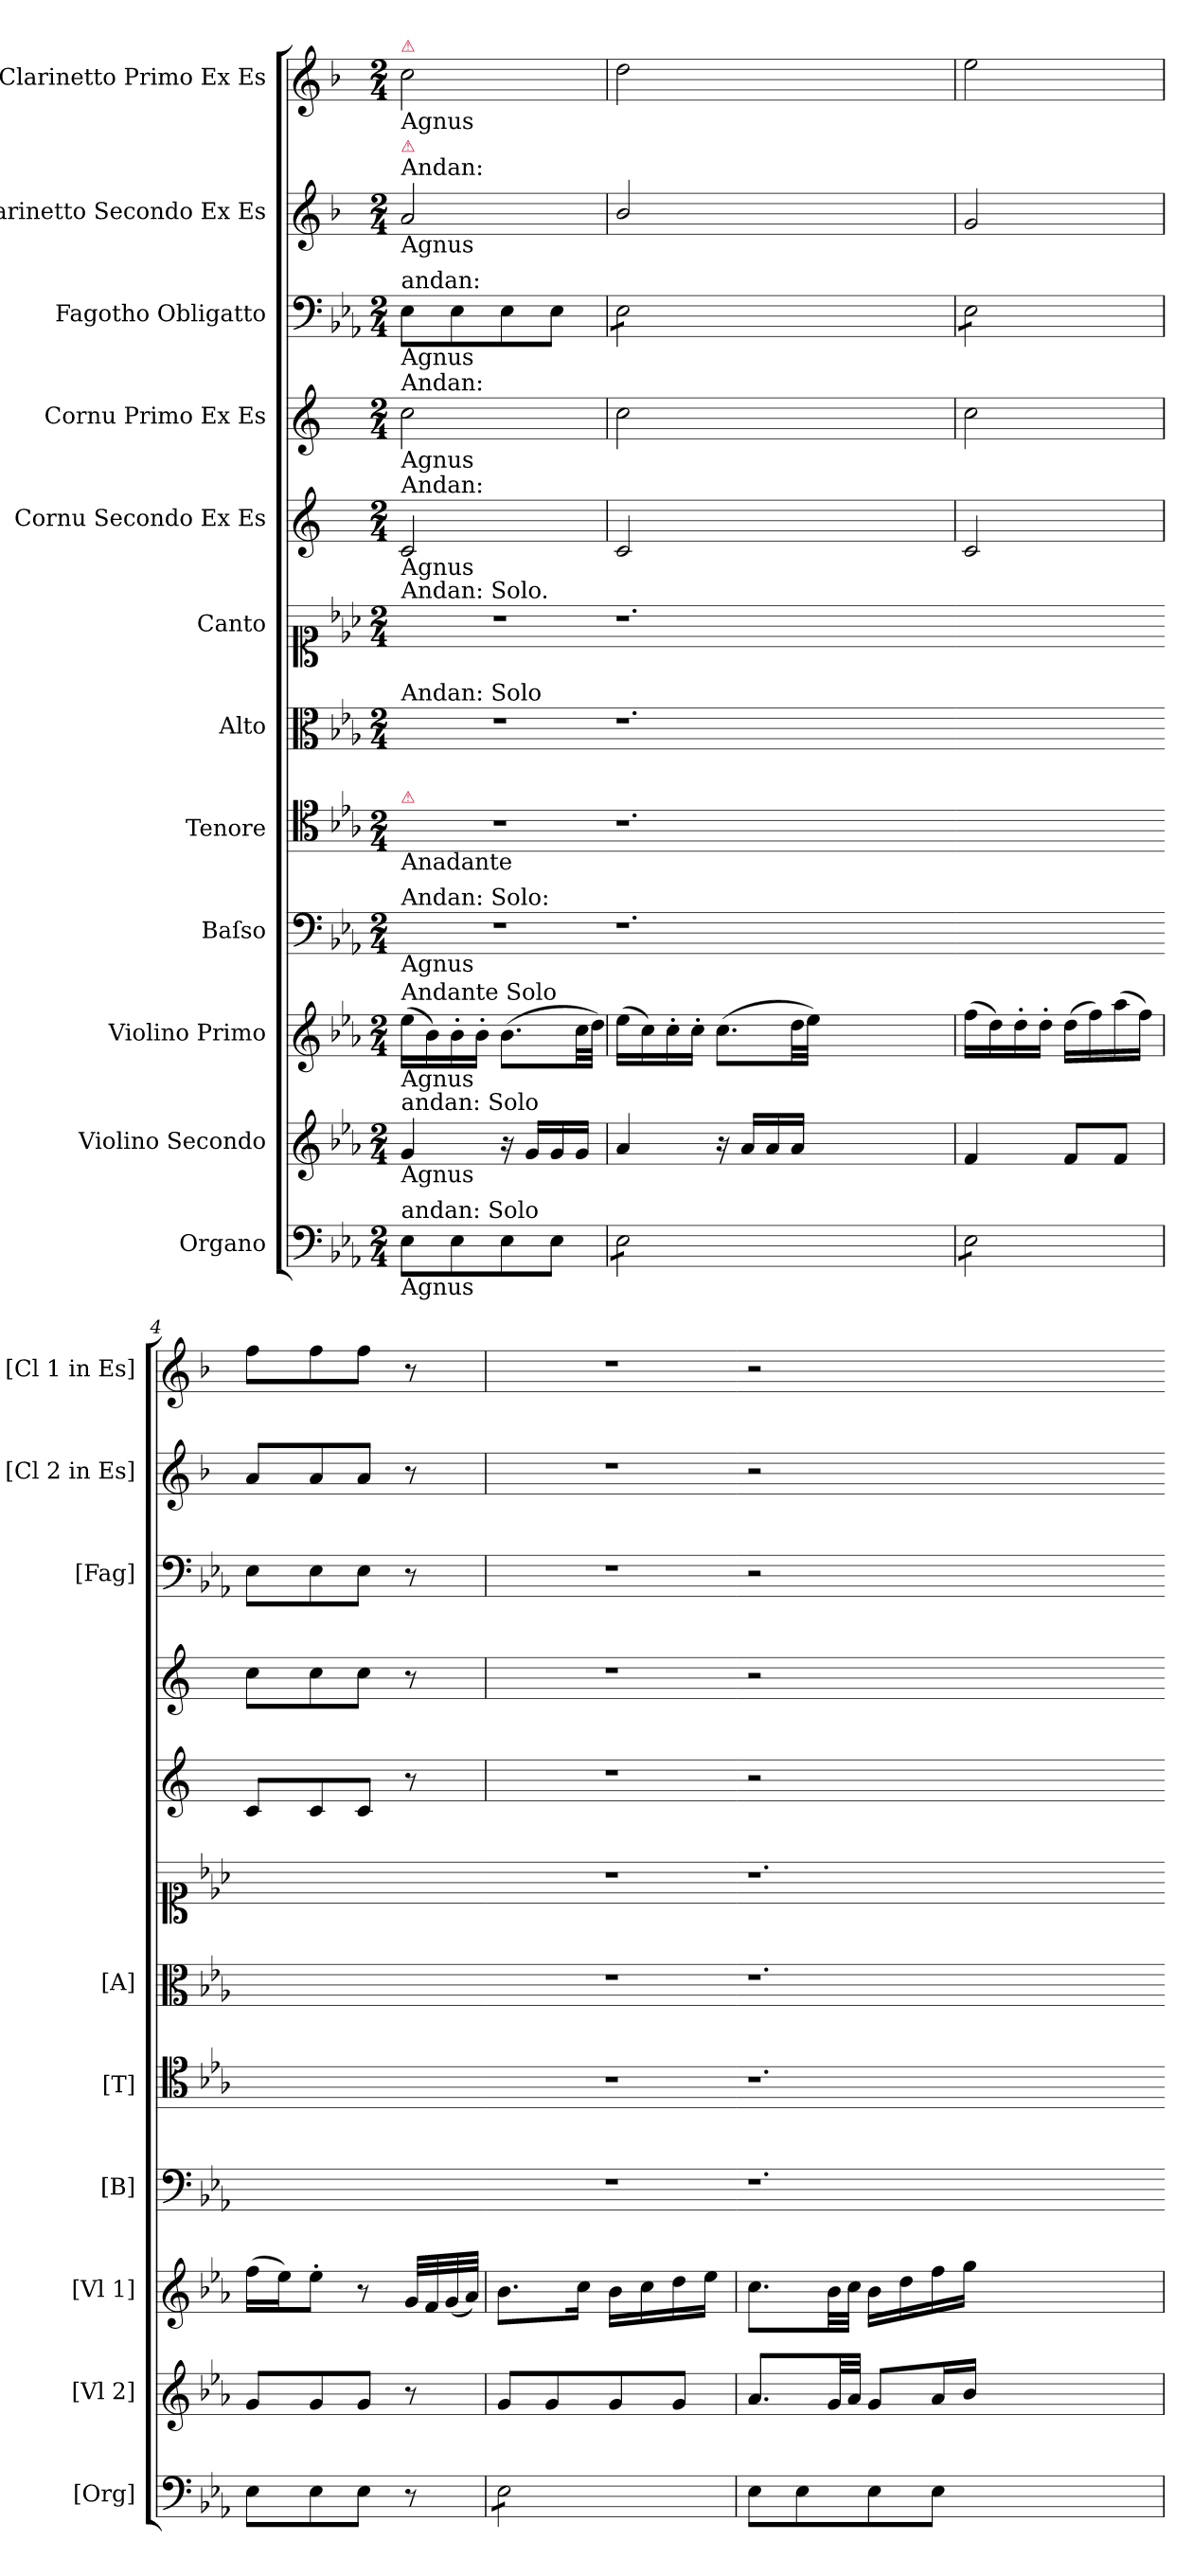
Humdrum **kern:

**kern	**kern	**kern	**kern	**kern	**kern	**kern	**kern	**kern	**kern	**kern	**kern
*part12	*part11	*part10	*part9	*part8	*part7	*part6	*part5	*part4	*part3	*part2	*part1
*staff12	*staff11	*staff10	*staff9	*staff8	*staff7	*staff6	*staff5	*staff4	*staff3	*staff2	*staff1
*I"Organo	*I"Violino Secondo	*I"Violino Primo	*I"Baſso	*I"Tenore	*I"Alto	*I"Canto	*I"Cornu Secondo Ex Es	*I"Cornu Primo Ex Es	*I"Fagotho Obligatto	*I"Clarinetto Secondo Ex Es	*I"Clarinetto Primo Ex Es
*I'[Org]	*I'[Vl 2]	*I'[Vl 1]	*I'[B]	*I'[T]	*I'[A]	*	*	*	*I'[Fag]	*I'[Cl 2 in Es]	*I'[Cl 1 in Es]
*clefF4	*clefG2	*clefG2	*clefF4	*clefC4	*clefC3	*clefC1	*clefG2	*clefG2	*clefF4	*clefG2	*clefG2
*	*	*	*	*	*	*	*ITrd5c9	*ITrd5c9	*	*ITrd1c2	*ITrd1c2
*k[b-e-a-]	*k[b-e-a-]	*k[b-e-a-]	*k[b-e-a-]	*k[b-e-a-]	*k[b-e-a-]	*k[b-e-a-]	*k[b-e-a-]	*k[b-e-a-]	*k[b-e-a-]	*k[b-e-a-]	*k[b-e-a-]
*E-:	*E-:	*E-:	*E-:	*E-:	*E-:	*E-:	*E-:	*E-:	*E-:	*E-:	*E-:
*M2/4	*M2/4	*M2/4	*M2/4	*M2/4	*M2/4	*M2/4	*M2/4	*M2/4	*M2/4	*M2/4	*M2/4
=1	=1	=1	=1	=1	=1	=1	=1	=1	=1	=1	=1
!	!	!	!	!	!	!	!	!	!	!	!LO:TX:a:color=crimson:t=⚠
!	!	!	!	!	!	!	!	!	!	!	!LO:TX:b:t=Agnus
!	!	!	!	!	!	!	!	!	!	!LO:TX:a:t=Andan&colon;	!
!	!	!	!	!	!	!	!	!	!	!LO:TX:a:color=crimson:t=⚠	!
!	!	!	!	!	!	!	!	!	!	!LO:TX:b:t=Agnus	!
!	!	!	!	!	!	!	!	!	!LO:TX:a:t=andan&colon;	!	!
!	!	!	!	!	!	!	!	!	!LO:TX:b:t=Agnus	!	!
!	!	!	!	!	!	!	!	!LO:TX:a:t=Andan&colon;	!	!	!
!	!	!	!	!	!	!	!	!LO:TX:b:t=Agnus	!	!	!
!	!	!	!	!	!	!	!LO:TX:a:t=Andan&colon;	!	!	!	!
!	!	!	!	!	!	!	!LO:TX:b:t=Agnus	!	!	!	!
!	!	!	!	!	!	!LO:TX:a:t=Andan&colon; Solo.	!	!	!	!	!
!	!	!	!	!	!LO:TX:a:t=Andan&colon; Solo	!	!	!	!	!	!
!	!	!	!	!LO:TX:b:t=Anadante	!	!	!	!	!	!	!
!	!	!	!	!LO:TX:a:color=crimson:t=⚠	!	!	!	!	!	!	!
!	!	!	!LO:TX:b:t=Agnus	!	!	!	!	!	!	!	!
!	!	!	!LO:TX:a:t=Andan&colon; Solo&colon;	!	!	!	!	!	!	!	!
!	!	!LO:TX:b:t=Agnus	!	!	!	!	!	!	!	!	!
!	!	!LO:TX:a:t=Andante Solo	!	!	!	!	!	!	!	!	!
!	!LO:TX:b:t=Agnus	!	!	!	!	!	!	!	!	!	!
!	!LO:TX:a:t=andan&colon; Solo	!	!	!	!	!	!	!	!	!	!
!LO:TX:b:t=Agnus	!	!	!	!	!	!	!	!	!	!	!
!LO:TX:a:t=andan&colon; Solo	!	!	!	!	!	!	!	!	!	!	!
8E-\L	4g/	(>16ee-\LL	2r	2r	2r	2r	2E-/	2e-\	8E-\L	2g/	2b-\
.	.	16b-\)	.	.	.	.	.	.	.	.	.
8E-\	.	16b-'>\	.	.	.	.	.	.	8E-\	.	.
.	.	16b-'>\JJ	.	.	.	.	.	.	.	.	.
8E-\	16r	(>8.b-\L	.	.	.	.	.	.	8E-\	.	.
.	16g/LL	.	.	.	.	.	.	.	.	.	.
8E-\J	16g/	.	.	.	.	.	.	.	8E-\J	.	.
.	16g/JJ	32cc\LL	.	.	.	.	.	.	.	.	.
.	.	32dd\JJJ)	.	.	.	.	.	.	.	.	.
=2	=2	=2	=2-	=2-	=2-	=2-	=2	=2	=2	=2	=2
*tremolo	*	*	*	*	*	*	*	*	*	*	*
*	*	*	*	*	*	*	*	*	*tremolo	*	*
8E-\L	4a-/	(>16ee-\LL	1.r	1.r	1.r	1.r	2E-/	2e-\	8E-\L	2a-/	2cc\
.	.	16cc\)	.	.	.	.	.	.	.	.	.
8E-\	.	16cc'>\	.	.	.	.	.	.	8E-\	.	.
.	.	16cc'>\JJ	.	.	.	.	.	.	.	.	.
8E-\	16r	(>8.cc\L	.	.	.	.	.	.	8E-\	.	.
.	16a-/LL	.	.	.	.	.	.	.	.	.	.
8E-\J	16a-/	.	.	.	.	.	.	.	8E-\J	.	.
.	16a-/JJ	32dd\LL	.	.	.	.	.	.	.	.	.
.	.	32ee-\JJJ)	.	.	.	.	.	.	.	.	.
1ryy	1ryy	1ryy	.	.	.	.	1ryy	1ryy	1ryy	1ryy	1ryy
=3	=3	=3	=3-	=3-	=3-	=3-	=3	=3	=3	=3	=3
8E-\L	4f/	(>16ff\LL	2ryy	2ryy	2ryy	2ryy	2E-/	2e-\	8E-\L	2f/	2dd\
.	.	16dd\)	.	.	.	.	.	.	.	.	.
8E-\	.	16dd'>\	.	.	.	.	.	.	8E-\	.	.
.	.	16dd'>\JJ	.	.	.	.	.	.	.	.	.
8E-\	8f/L	(>16dd\LL	.	.	.	.	.	.	8E-\	.	.
.	.	16ff\)	.	.	.	.	.	.	.	.	.
8E-\J	8f/J	(>16aa-\	.	.	.	.	.	.	8E-\J	.	.
*	*	*	*	*	*	*	*	*	*Xtremolo	*	*
*Xtremolo	*	*	*	*	*	*	*	*	*	*	*
.	.	16ff\JJ)	.	.	.	.	.	.	.	.	.
=4	=4	=4	=4-	=4-	=4-	=4-	=4	=4	=4	=4	=4
8E-\L	8g/L	(>16ff\LL	2ryy	2ryy	2ryy	2ryy	8E-/L	8e-\L	8E-\L	8g/L	8ee-\L
.	.	16ee-\J)	.	.	.	.	.	.	.	.	.
8E-\	8g/	8ee-'>\J	.	.	.	.	8E-/	8e-\	8E-\	8g/	8ee-\
8E-\J	8g/J	8r	.	.	.	.	8E-/J	8e-\J	8E-\J	8g/J	8ee-\J
8r	8r	32g/LLL	.	.	.	.	8r	8r	8r	8r	8r
.	.	32f/	.	.	.	.	.	.	.	.	.
.	.	(<32g/	.	.	.	.	.	.	.	.	.
.	.	32a-/JJJ)	.	.	.	.	.	.	.	.	.
=5	=5	=5	=5-	=5-	=5-	=5-	=5	=5	=5	=5	=5
*tremolo	*	*	*	*	*	*	*	*	*	*	*
8E-\L	8g/L	8.b-\L	2r	2r	2r	2r	2r	2r	2r	2r	2r
8E-\	8g/	.	.	.	.	.	.	.	.	.	.
.	.	16cc\Jk	.	.	.	.	.	.	.	.	.
8E-\	8g/	16b-\LL	.	.	.	.	.	.	.	.	.
.	.	16cc\	.	.	.	.	.	.	.	.	.
8E-\J	8g/J	16dd\	.	.	.	.	.	.	.	.	.
*Xtremolo	*	*	*	*	*	*	*	*	*	*	*
.	.	16ee-\JJ	.	.	.	.	.	.	.	.	.
=6	=6	=6	=6-	=6-	=6-	=6-	=6-	=6-	=6-	=6-	=6-
8E-\L	8.a-/L	8.cc\L	1.r	1.r	1.r	1.r	2r	2r	2r	2r	2r
8E-\	.	.	.	.	.	.	.	.	.	.	.
.	32g/LL	32b-\LL	.	.	.	.	.	.	.	.	.
.	32a-/JJJ	32cc\JJJ	.	.	.	.	.	.	.	.	.
8E-\	8g/L	16b-\LL	.	.	.	.	.	.	.	.	.
.	.	16dd\	.	.	.	.	.	.	.	.	.
8E-\J	16a-/L	16ff\	.	.	.	.	.	.	.	.	.
.	16b-/JJ	16gg\JJ	.	.	.	.	.	.	.	.	.
1ryy	1ryy	1ryy	.	.	.	.	1ryy	1ryy	1ryy	1ryy	1ryy
=	=	=	=-	=-	=-	=-	=-	=-	=-	=-	=-
*-	*-	*-	*-	*-	*-	*-	*-	*-	*-	*-	*-
